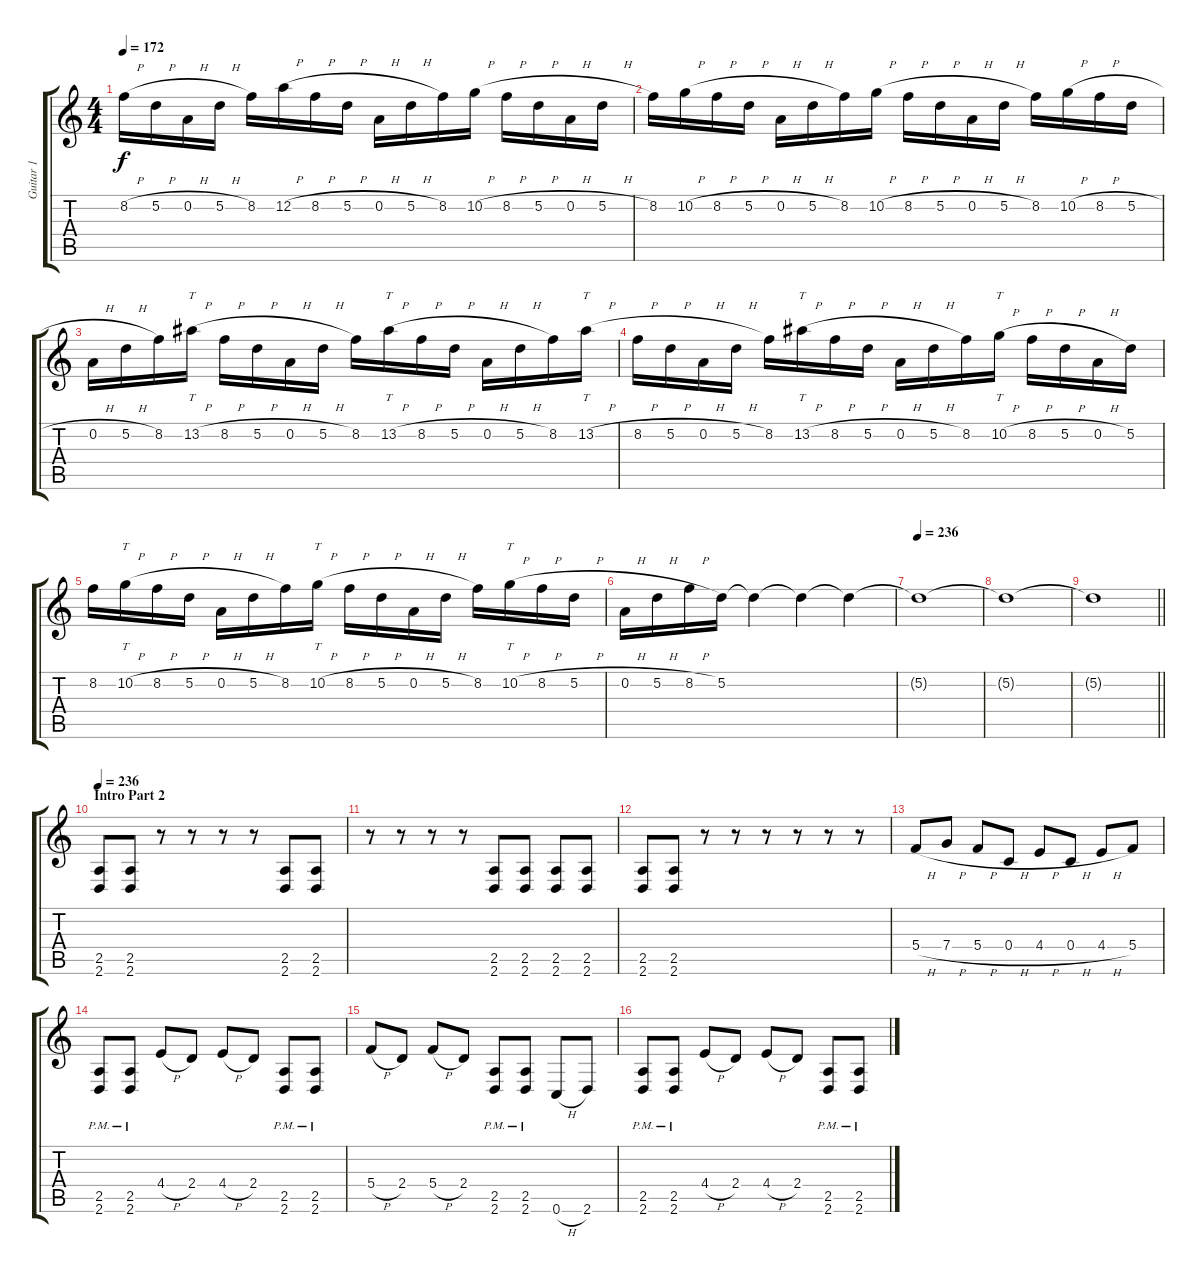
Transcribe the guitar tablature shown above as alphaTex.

\track ("Guitar 1" "Guitar 1") {instrument distortionguitar}
\staff {score tabs}
\tuning (D4 A3 F3 C3 G2 C2) {hide}
\ts (4 4)
\tempo 172
\clef g2
\ks c
8.2{h}.16{dy f} 5.2{h}.16 0.2{h}.16 5.2{h}.16 8.2.16 12.2{h}.16 8.2{h}.16 5.2{h}.16 0.2{h}.16 5.2{h}.16 8.2.16 10.2{h}.16 8.2{h}.16 5.2{h}.16 0.2{h}.16 5.2{h}.16 |
8.2.16 10.2{h}.16 8.2{h}.16 5.2{h}.16 0.2{h}.16 5.2{h}.16 8.2.16 10.2{h}.16 8.2{h}.16 5.2{h}.16 0.2{h}.16 5.2{h}.16 8.2.16 10.2{h}.16 8.2{h}.16 5.2{h}.16 |
0.2{h}.16 5.2{h}.16 8.2.16 13.2{h}.16{tt} 8.2{h}.16 5.2{h}.16 0.2{h}.16 5.2{h}.16 8.2.16 13.2{h}.16{tt} 8.2{h}.16 5.2{h}.16 0.2{h}.16 5.2{h}.16 8.2.16 13.2{h}.16{tt} |
8.2{h}.16 5.2{h}.16 0.2{h}.16 5.2{h}.16 8.2.16 13.2{h}.16{tt} 8.2{h}.16 5.2{h}.16 0.2{h}.16 5.2{h}.16 8.2.16 10.2{h}.16{tt} 8.2{h}.16 5.2{h}.16 0.2{h}.16 5.2.16 |
8.2.16 10.2{h}.16{tt} 8.2{h}.16 5.2{h}.16 0.2{h}.16 5.2{h}.16 8.2.16 10.2{h}.16{tt} 8.2{h}.16 5.2{h}.16 0.2{h}.16 5.2{h}.16 8.2.16 10.2{h}.16{tt} 8.2{h}.16 5.2{h}.16 |
0.2{h}.16 5.2{h}.16 8.2{h}.16 5.2.16 5.2{t}.4 5.2{t}.4 5.2{t}.4 |
\tempo 236
5.2{t}.1 |
5.2{t}.1 |
\barLineRight lightlight
5.2{t}.1 |
\section ("" "Intro Part 2")
\tempo 236
(2.5 2.6).8 (2.5 2.6).8 r.8 r.8 r.8 r.8 (2.5 2.6).8 (2.5 2.6).8 |
r.8 r.8 r.8 r.8 (2.5 2.6).8 (2.5 2.6).8 (2.5 2.6).8 (2.5 2.6).8 |
(2.5 2.6).8 (2.5 2.6).8 r.8 r.8 r.8 r.8 r.8 r.8 |
5.4{h}.8 7.4{h}.8 5.4{h}.8 0.4{h}.8 4.4{h}.8 0.4{h}.8 4.4{h}.8 5.4.8 |
(2.5{pm} 2.6{pm}).8 (2.5{pm} 2.6{pm}).8 4.4{h}.8 2.4.8 4.4{h}.8 2.4.8 (2.5{pm} 2.6{pm}).8 (2.5{pm} 2.6{pm}).8 |
5.4{h}.8 2.4.8 5.4{h}.8 2.4.8 (2.5{pm} 2.6{pm}).8 (2.5{pm} 2.6{pm}).8 0.6{h}.8 2.6.8 |
(2.5{pm} 2.6{pm}).8 (2.5{pm} 2.6{pm}).8 4.4{h}.8 2.4.8 4.4{h}.8 2.4.8 (2.5{pm} 2.6{pm}).8 (2.5{pm} 2.6{pm}).8
